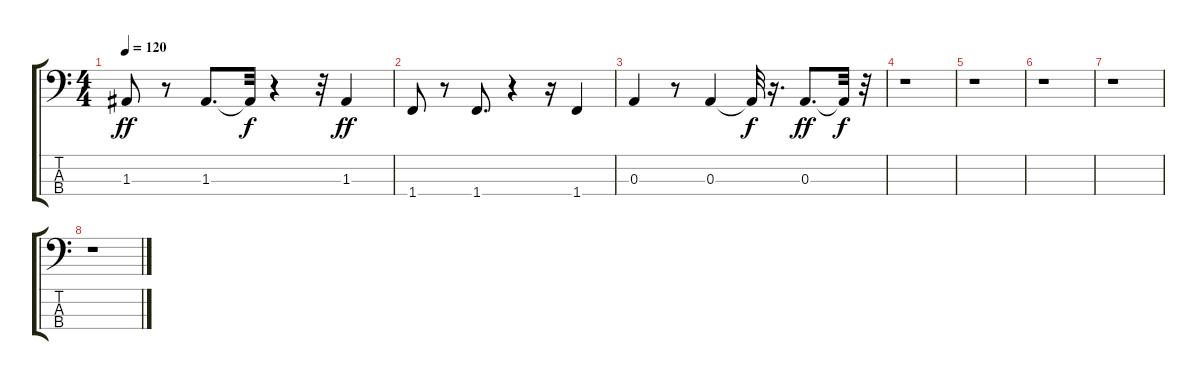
\track "" {instrument synthbass1}
\staff {score tabs}
\tuning (G2 D2 A1 E1) {hide}
\ts (4 4)
\tempo 120
\clef f4
\ks c
1.3.8{dy ff} r.8 1.3.8{d} 1.3{t}.32{dy f} r.4 r.32 1.3.4{dy ff} |
1.4.8 r.8 1.4.8{d} r.4 r.16 1.4.4 |
0.3.4 r.8 0.3.4 0.3{t}.32{dy f} r.16{d} 0.3.8{d dy ff} 0.3{t}.32{dy f} r.32 |
r.1 |
r.1 |
r.1 |
r.1 |
r.1
